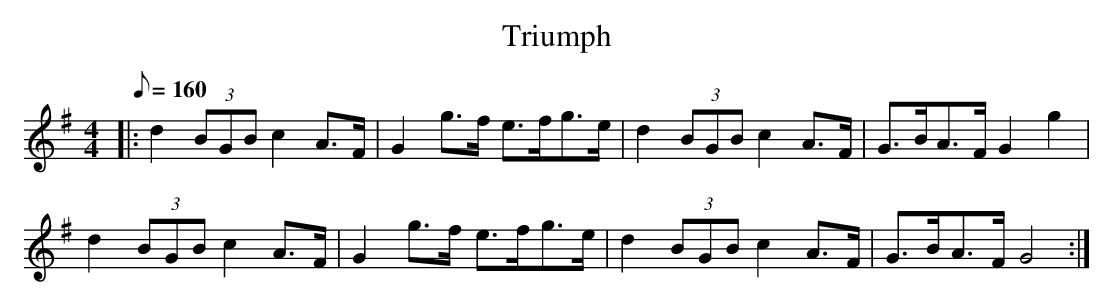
X:1
T:Triumph
M:4/4
L:1/8
Q:160
K:G
|:\
d2 (3BGB c2 A>F | G2 g>f e>fg>e | d2 (3BGB c2 A>F | G>BA>F G2 g2 |
d2 (3BGB c2 A>F | G2 g>f e>fg>e | d2 (3BGB c2 A>F | G>BA>F G4 :|
